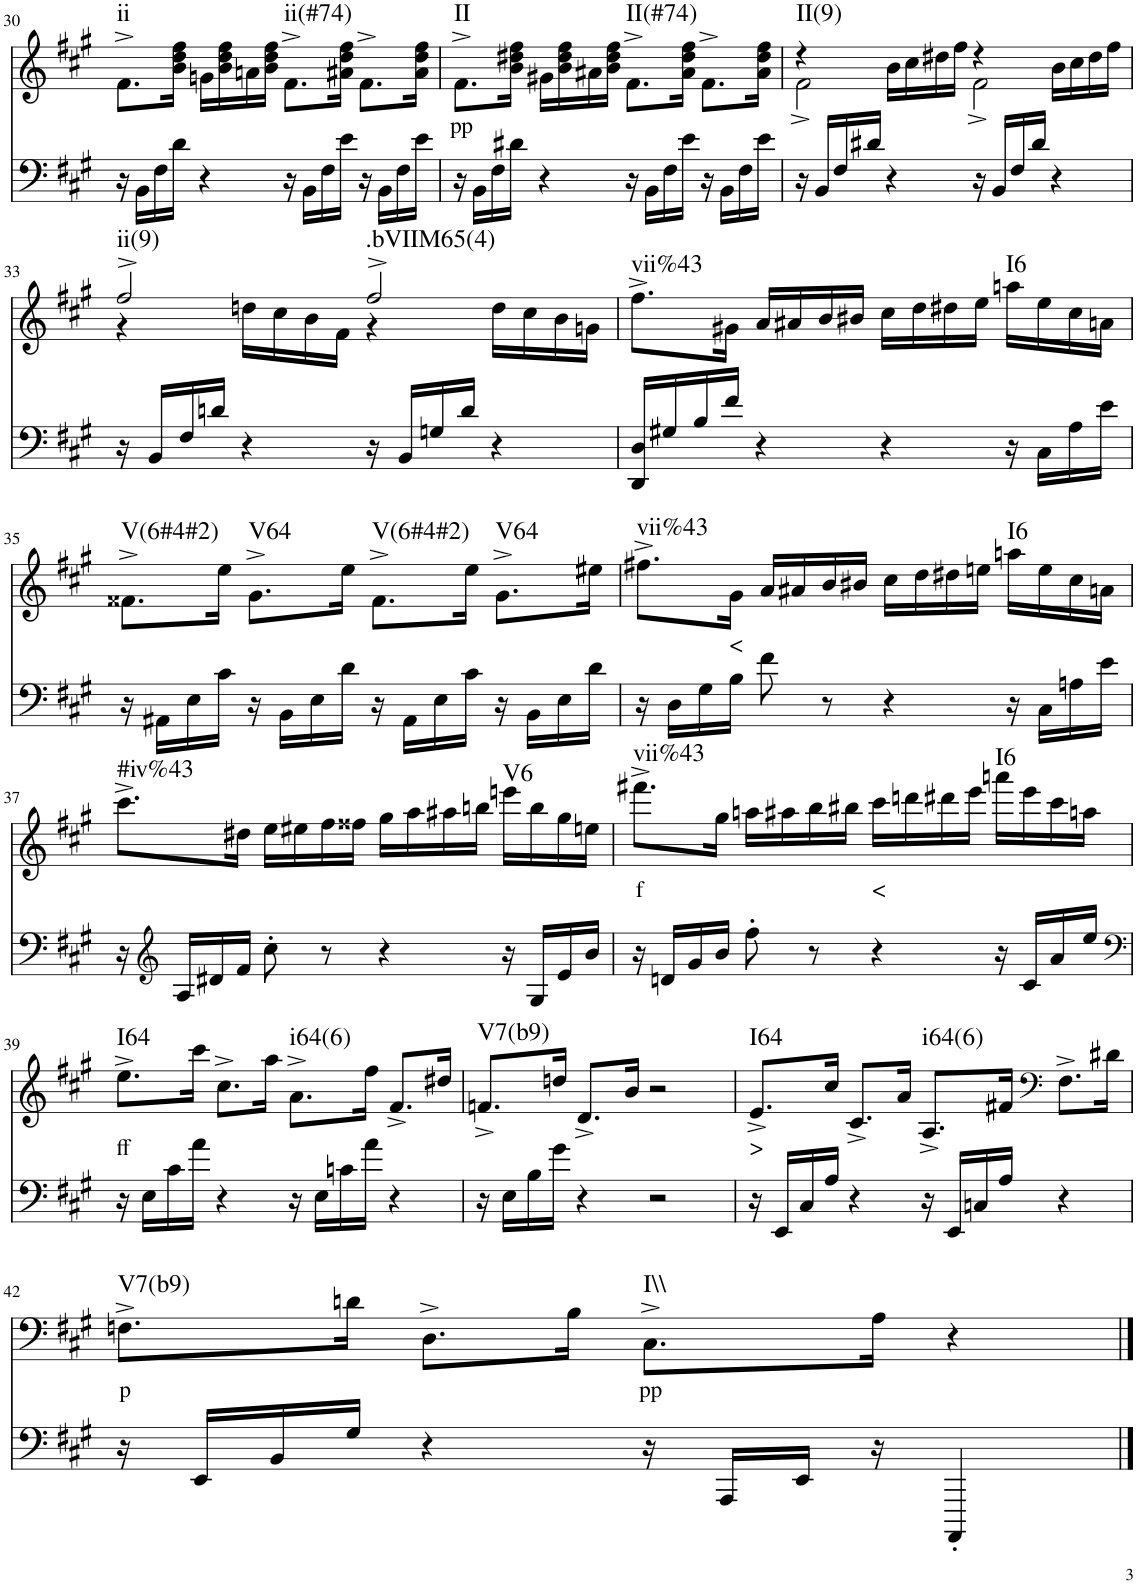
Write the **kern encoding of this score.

**kern	**kern	**text	**harte
*part2	*part1	*part1	*part1
*staff2	*staff1	*staff1	*
*I"Piano	*I"Piano	*	*
*I'Pno	*I'Pno	*	*
!!LO:PB:g=z
*clefF4	*clefG2	*	*
*k[f#c#g#]	*k[f#c#g#]	*	*
*A:	*A:	*	*
*M4/4	*M4/4	*	*
=30	=30	=30	=30
!	!	!	!LO:H:kt=ii
16r	8.f#^\L	.	N
16BB\LL	.	.	.
16F#\	.	.	.
16d\JJ	16b\ 16dd\ 16ff#\Jk	.	.
4r	16gn\LL	.	.
.	16b\ 16dd\ 16ff#\	.	.
.	16an\	.	.
.	16b\ 16dd\ 16ff#\JJ	.	.
!	!	!	!LO:H:kt=ii(#74)
16r	8.f#^\L	.	N
16BB\LL	.	.	.
16F#\	.	.	.
16e\JJ	16a#X\ 16dd\ 16ff#\Jk	.	.
16r	8.f#^\L	.	.
16BB\LL	.	.	.
16F#\	.	.	.
16e\JJ	16a#\ 16dd\ 16ff#\Jk	.	.
=31	=31	=31	=31
!	!	!LO:LY:b	!LO:H:kt=II
16r	8.f#^\L	pp	N
16BB\LL	.	.	.
16F#\	.	.	.
16d#X\JJ	16b\ 16dd#X\ 16ff#\Jk	.	.
4r	16g#X\LL	.	.
.	16b\ 16dd#\ 16ff#\	.	.
.	16a#X\	.	.
.	16b\ 16dd#\ 16ff#\JJ	.	.
!	!	!	!LO:H:kt=II(#74)
16r	8.f#^\L	.	N
16BB\LL	.	.	.
16F#\	.	.	.
16e\JJ	16a#\ 16dd#\ 16ff#\Jk	.	.
16r	8.f#^\L	.	.
16BB\LL	.	.	.
16F#\	.	.	.
16e\JJ	16a#\ 16dd#\ 16ff#\Jk	.	.
=32	=32	=32	=32
*	*^	*	*
!	!	!	!	!LO:H:kt=II(9)
16r	4r	2f#^\	.	N
16BB/LL	.	.	.	.
16F#/	.	.	.	.
16d#X/JJ	.	.	.	.
4r	16b\LL	.	.	.
.	16cc#\	.	.	.
.	16dd#X\	.	.	.
.	16ff#\JJ	.	.	.
16r	4r	2f#^\	.	.
16BB/LL	.	.	.	.
16F#/	.	.	.	.
16d#/JJ	.	.	.	.
4r	16b\LL	.	.	.
.	16cc#\	.	.	.
.	16dd#\	.	.	.
.	16ff#\JJ	.	.	.
!!LO:LB:g=z	!!
=33	=33	=33	=33	=33
!	!	!	!	!LO:H:kt=ii(9)
16r	2ff#^/	4r	.	N
16BB/LL	.	.	.	.
16F#/	.	.	.	.
16dn/JJ	.	.	.	.
4r	.	16ddn\LL	.	.
.	.	16cc#\	.	.
.	.	16b\	.	.
.	.	16f#\JJ	.	.
!	!	!	!	!LO:H:kt=.bVIIM65(4)
16r	2ff#^/	4r	.	N
16BB/LL	.	.	.	.
16Gn/	.	.	.	.
16d/JJ	.	.	.	.
4r	.	16dd\LL	.	.
.	.	16cc#\	.	.
.	.	16b\	.	.
.	.	16gn\JJ	.	.
=34	=34	=34	=34	=34
!	!	!	!	!LO:H:kt=vii%43
*	*v	*v	*	*
16DD/ 16D/LL	8.ff#^\L	.	N
16G#X/	.	.	.
16B/	.	.	.
16f#/JJ	16g#X\Jk	.	.
4r	16a/LL	.	.
.	16a#X/	.	.
.	16b/	.	.
.	16b#X/JJ	.	.
4r	16cc#\LL	.	.
.	16dd\	.	.
.	16dd#X\	.	.
.	16ee\JJ	.	.
!	!	!	!LO:H:kt=I6
16r	16aan\LL	.	N
16C#\LL	16ee\	.	.
16A\	16cc#\	.	.
16e\JJ	16an\JJ	.	.
!!LO:LB:g=z
=35	=35	=35	=35
!	!	!	!LO:H:kt=V(6#4#2)
16r	8.f##X^\L	.	N
16AA#X\LL	.	.	.
16E\	.	.	.
16c#\JJ	16ee\Jk	.	.
!	!	!	!LO:H:kt=V64
16r	8.g#^\L	.	N
16BB\LL	.	.	.
16E\	.	.	.
16d\JJ	16ee\Jk	.	.
!	!	!	!LO:H:kt=V(6#4#2)
16r	8.f##^\L	.	N
16AA#\LL	.	.	.
16E\	.	.	.
16c#\JJ	16ee\Jk	.	.
!	!	!	!LO:H:kt=V64
16r	8.g#^\L	.	N
16BB\LL	.	.	.
16E\	.	.	.
16d\JJ	16ee#X\Jk	.	.
=36	=36	=36	=36
!	!	!	!LO:H:kt=vii%43
16r	8.ff#X^\L	.	N
16D\LL	.	.	.
16G#\	.	.	.
!	!	!LO:LY:b	!
16B\JJ	16g#\Jk	<	.
8f#\	16a/LL	.	.
.	16a#X/	.	.
8r	16b/	.	.
.	16b#X/JJ	.	.
4r	16cc#\LL	.	.
.	16dd\	.	.
.	16dd#X\	.	.
.	16een\JJ	.	.
!	!	!	!LO:H:kt=I6
16r	16aan\LL	.	N
16C#\LL	16ee\	.	.
16An\	16cc#\	.	.
16e\JJ	16an\JJ	.	.
!!LO:LB:g=z
=37	=37	=37	=37
!	!	!	!LO:H:kt=#iv%43
16r	8.ccc#^\L	.	N
*clefG2	*	*	*
16A/LL	.	.	.
16d#X/	.	.	.
16f#/JJ	16dd#X\Jk	.	.
8cc#'\	16ee\LL	.	.
.	16ee#X\	.	.
8r	16ff#\	.	.
.	16ff##X\JJ	.	.
4r	16gg#\LL	.	.
.	16aa\	.	.
.	16aa#X\	.	.
.	16bbn\JJ	.	.
!	!	!	!LO:H:kt=V6
16r	16eeen\LL	.	N
16G#/LL	16bb\	.	.
16e/	16gg#\	.	.
16b/JJ	16een\JJ	.	.
=38	=38	=38	=38
!	!	!LO:LY:b	!LO:H:kt=vii%43
16r	8.fff#X^\L	f	N
16dn/LL	.	.	.
16g#/	.	.	.
16b/JJ	16gg#\Jk	.	.
8ff#'\	16aan\LL	.	.
.	16aa#X\	.	.
8r	16bb\	.	.
.	16bb#X\JJ	.	.
!	!	!LO:LY:b	!
4r	16ccc#\LL	<	.
.	16dddn\	.	.
.	16ddd#X\	.	.
.	16eee\JJ	.	.
!	!	!	!LO:H:kt=I6
16r	16aaan\LL	.	N
16c#/LL	16eee\	.	.
16a/	16ccc#\	.	.
16ee/JJ	16aan\JJ	.	.
!!LO:LB:g=z
=39	=39	=39	=39
*clefF4	*	*	*
!	!	!LO:LY:b	!LO:H:kt=I64
16r	8.ee^\L	ff	N
16E\LL	.	.	.
16c#\	.	.	.
16a\JJ	16ccc#\Jk	.	.
4r	8.cc#^\L	.	.
.	16aa\Jk	.	.
!	!	!	!LO:H:kt=i64(6)
16r	8.a^\L	.	N
16E\LL	.	.	.
16cn\	.	.	.
16a\JJ	16ff#\Jk	.	.
4r	8.f#^/L	.	.
.	16dd#X/Jk	.	.
=40	=40	=40	=40
!	!	!	!LO:H:kt=V7(b9)
16r	8.fn^/L	.	N
16E\LL	.	.	.
16B\	.	.	.
16g#\JJ	16ddn/Jk	.	.
4r	8.d^/L	.	.
.	16b/Jk	.	.
2r	2r	.	.
=41	=41	=41	=41
!	!	!LO:LY:b	!LO:H:kt=I64
16r	8.e^/L	>	N
16EE/LL	.	.	.
16C#/	.	.	.
16A/JJ	16cc#/Jk	.	.
4r	8.c#^/L	.	.
.	16a/Jk	.	.
!	!	!	!LO:H:kt=i64(6)
16r	8.A^/L	.	N
16EE/LL	.	.	.
16Cn/	.	.	.
16A/JJ	16f#X/Jk	.	.
*	*clefF4	*	*
4r	8.F#^\L	.	.
.	16d#X\Jk	.	.
!!LO:LB:g=z
=42	=42	=42	=42
!	!	!LO:LY:b	!LO:H:kt=V7(b9)
16r	8.Fn^\L	p	N
16EE/LL	.	.	.
16BB/	.	.	.
16G#/JJ	16dn\Jk	.	.
4r	8.D^\L	.	.
.	16B\Jk	.	.
!	!	!LO:LY:b	!LO:H:kt=I\\
16r	8.C#^\L	pp	N
16AAA/LL	.	.	.
16EE/JJ	.	.	.
16r	16A\Jk	.	.
4AAAA'/	4r	.	.
==	==	==	==
*-	*-	*-	*-
